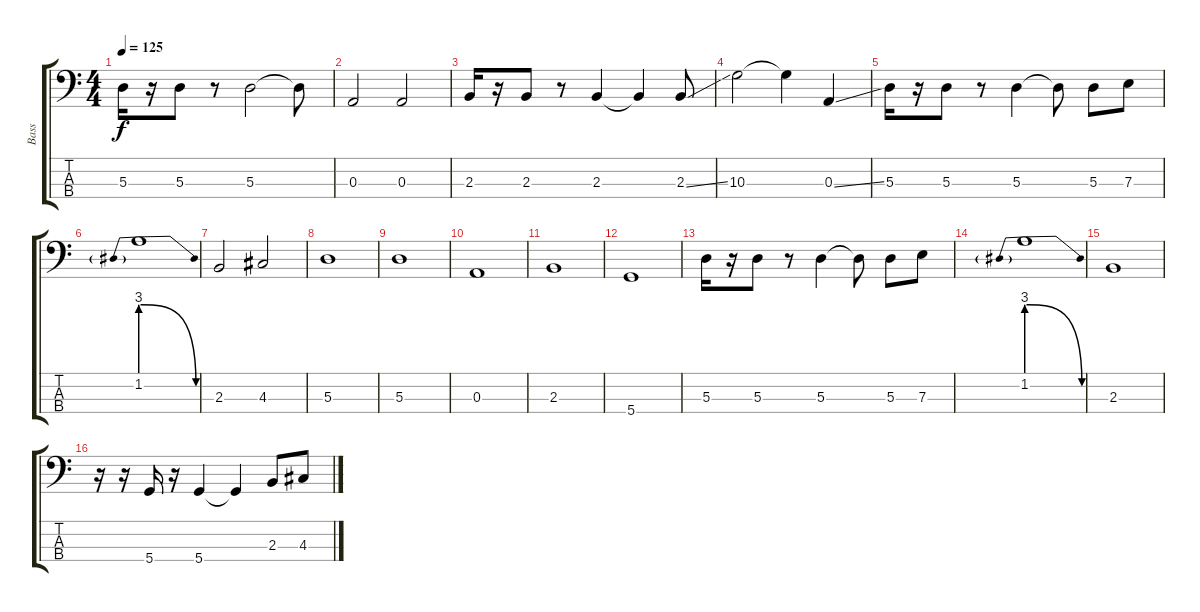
\track ("Bass" "Bass") {instrument acousticbass}
\staff {score tabs}
\tuning (G2 D2 A1 D1) {hide}
\ts (4 4)
\tempo 125
\clef f4
\ks c
5.3.16{dy f} r.16 5.3.8 r.8 5.3.2 5.3{t}.8 |
0.3.2 0.3.2 |
2.3.16 r.16 2.3.8 r.8 2.3.4 2.3{t}.4 2.3{ss}.8 |
10.3.2 10.3{t}.4 0.3{ss}.4 |
5.3.16 r.16 5.3.8 r.8 5.3.4 5.3{t}.8 5.3.8 7.3.8 |
1.2{be (prebendrelease 0 12 60 0)}.1 |
2.3.2 4.3.2 |
5.3.1 |
5.3.1 |
0.3.1 |
2.3.1 |
5.4.1 |
5.3.16 r.16 5.3.8 r.8 5.3.4 5.3{t}.8 5.3.8 7.3.8 |
1.2{be (prebendrelease 0 12 60 0)}.1 |
2.3.1 |
r.16 r.16 5.4.16 r.16 5.4.4 5.4{t}.4 2.3.8 4.3.8
